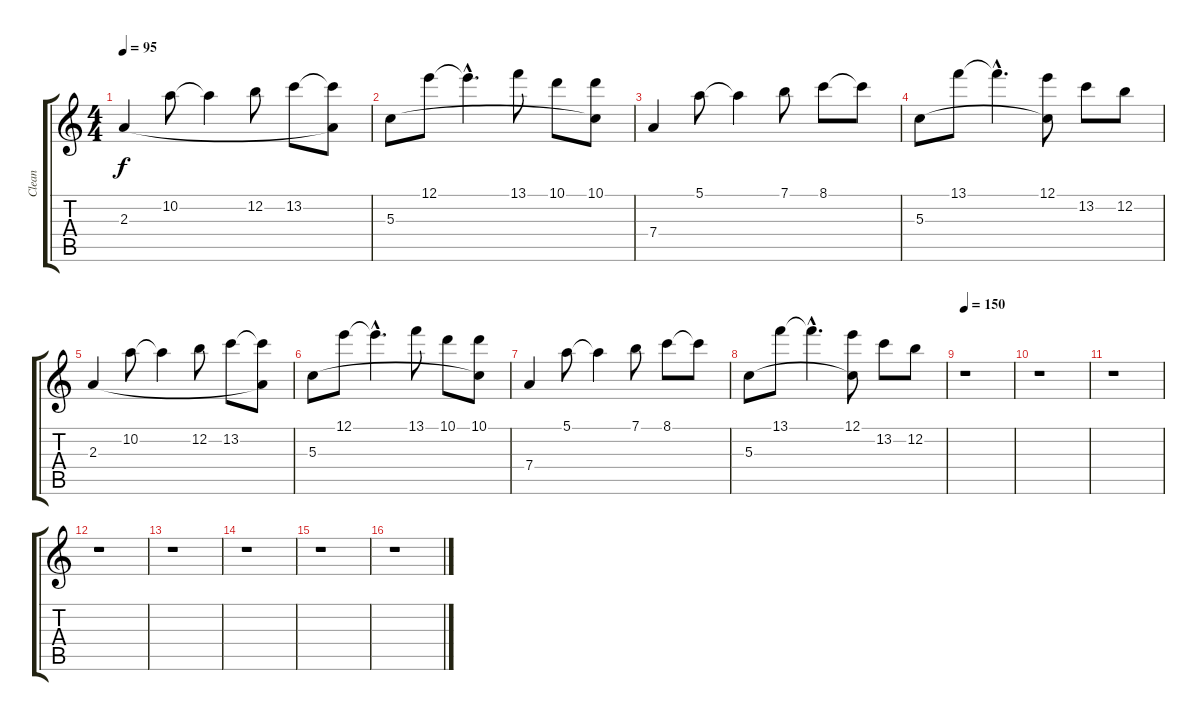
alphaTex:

\track ("Clean" "Clean") {instrument electricguitarclean}
\staff {score tabs}
\tuning (E4 B3 G3 D3 A2 D2) {hide}
\ts (4 4)
\tempo 95
\clef g2
\ks c
2.3.4{dy f} 10.2.8 10.2{t}.4 12.2.8 13.2.8 (13.2{t} 2.3{t}).8 |
5.3.8 12.1.8 12.1{hac t}.4{d} 13.1.8 10.1.8 (10.1 5.3{t}).8 |
7.4.4 5.1.8 5.1{t}.4 7.1.8 8.1.8 8.1{t}.8 |
5.3.8 13.1.8 13.1{hac t}.4{d} (12.1 5.3{t}).8 13.2.8 12.2.8 |
2.3.4 10.2.8 10.2{t}.4 12.2.8 13.2.8 (13.2{t} 2.3{t}).8 |
5.3.8 12.1.8 12.1{hac t}.4{d} 13.1.8 10.1.8 (10.1 5.3{t}).8 |
7.4.4 5.1.8 5.1{t}.4 7.1.8 8.1.8 8.1{t}.8 |
5.3.8 13.1.8 13.1{hac t}.4{d} (12.1 5.3{t}).8 13.2.8 12.2.8 |
\tempo 155
\tempo 150
r.1 |
r.1 |
r.1 |
r.1 |
r.1 |
r.1 |
r.1 |
r.1
